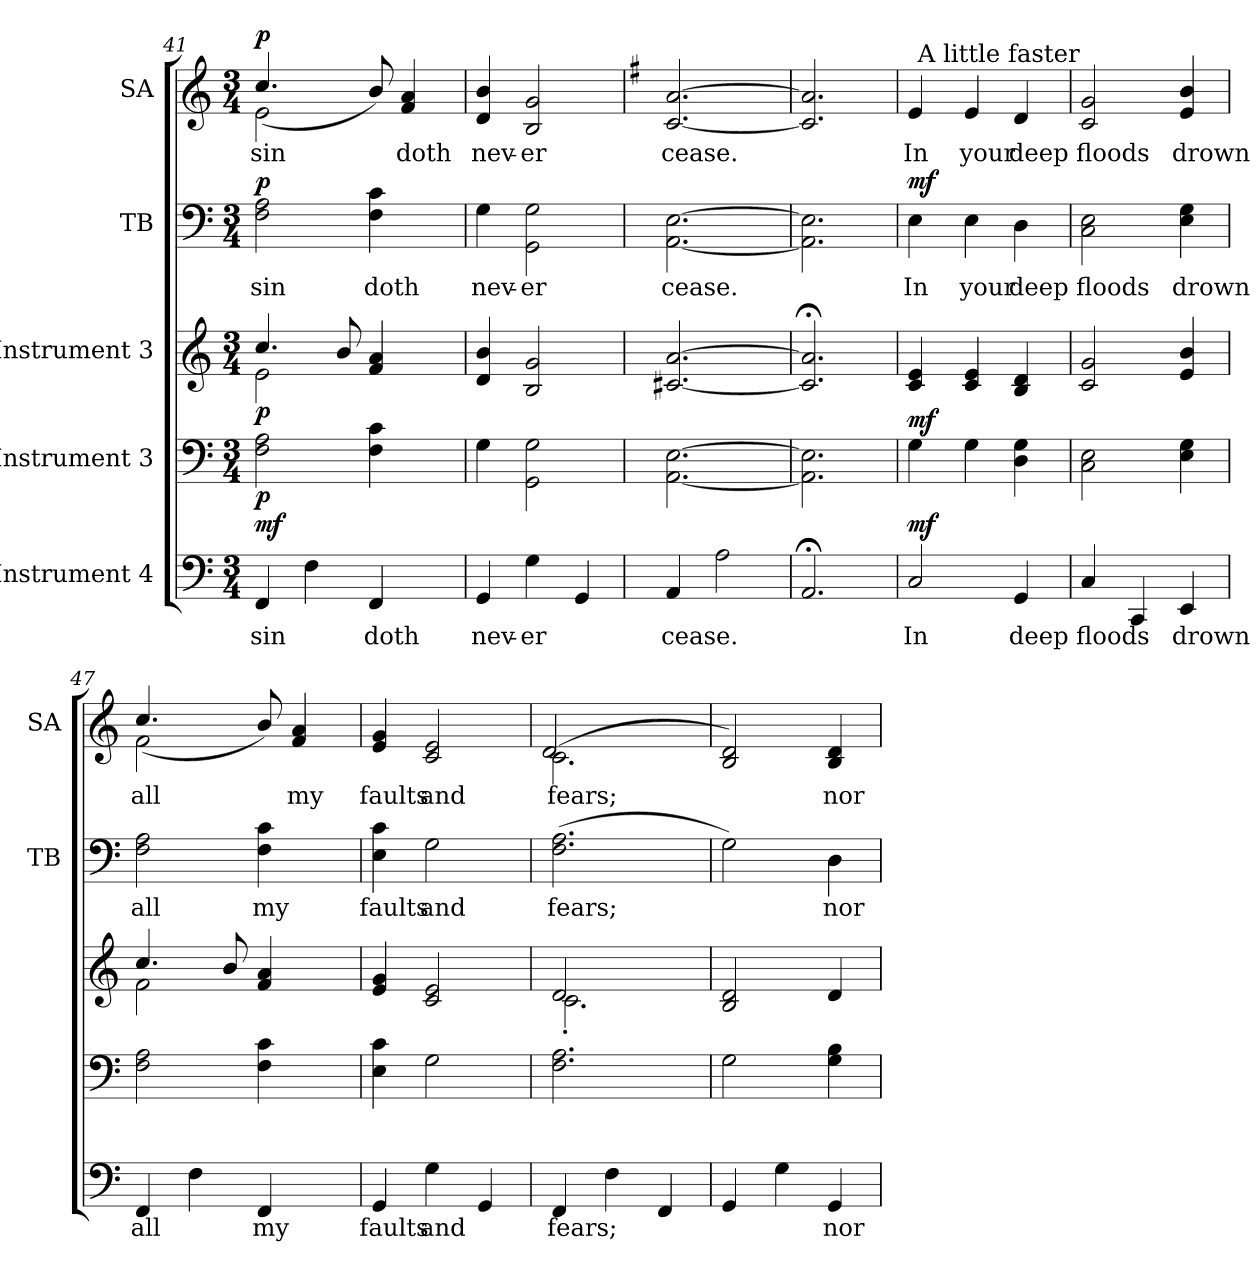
**kern	**text	**dynam	**kern	**dynam	**kern	**dynam	**kern	**text	**dynam	**kern	**text	**dynam
*part5	*part5	*part5	*part4	*part4	*part3	*part3	*part2	*part2	*part2	*part1	*part1	*part1
*staff5	*staff5	*staff5	*staff4	*staff4	*staff3	*staff3	*staff2	*staff2	*staff2	*staff1	*staff1	*staff1
*I"Instrument 4	*	*	*I"Instrument 3	*	*I"Instrument 3	*	*I"TB	*	*	*I"SA	*	*
*	*	*	*	*	*	*	*I'TB	*	*	*I'SA	*	*
!!LO:LB:g=z
*clefF4	*	*	*clefF4	*	*clefG2	*	*clefF4	*	*	*clefG2	*	*
*k[]	*	*	*k[]	*	*k[]	*	*k[]	*	*	*k[]	*	*
*C:	*	*	*C:	*	*C:	*	*C:	*	*	*C:	*	*
*M3/4	*	*	*M3/4	*	*M3/4	*	*M3/4	*	*	*M3/4	*	*
=41	=41	=41	=41	=41	=41	=41	=41	=41	=41	=41	=41	=41
!	!LO:LY:a:cj	!LO:DY:b	!	!LO:DY:b	!	!LO:DY:b	!	!LO:LY:a:cj	!LO:DY:a	!	!LO:LY:b:cj	!LO:DY:a
*	*	*	*	*	*^	*	*	*	*	*^	*	*
4FF/	sin	mf	2F\ 2A\	p	4.cc/	2e\	p	2A\ 2F\	sin	p	2e\	(>4.cc/	sin	p
!	!LO:LY:a:cj	!	!	!	!	!	!	!	!	!	!	!	!	!
4F\	.	.	.	.	.	.	.	.	.	.	.	.	.	.
.	.	.	.	.	8b/	.	.	.	.	.	.	2ryy	.	.
!	!LO:LY:a:cj	!	!	!	!	!	!	!	!LO:LY:a:cj	!	!	!	!LO:LY:b:cj	!
4FF/	doth	.	4c\ 4F\	.	4f/ 4a/	8ryy	.	4c\ 4F\	doth	.	8b/)	.	.	.
!	!	!	!	!	!	!	!	!	!	!	!	!	!LO:LY:b:cj	!
.	.	.	.	.	.	4ryy	.	.	.	.	4a/ 4f/	.	doth	.
8ryy	.	.	8ryy	.	8ryy	.	.	8ryy	.	.	.	.	.	.
*	*	*	*	*	*v	*v	*	*	*	*	*v	*v	*	*
=42	=42	=42	=42	=42	=42	=42	=42	=42	=42	=42	=42	=42
!	!LO:LY:a:cj	!	!	!	!	!	!	!LO:LY:a:cj	!	!	!LO:LY:b:cj	!
4GG/	nev-	.	4G\	.	4d/ 4b/	.	4G\	nev-	.	4b/ 4d/	nev-	.
!	!LO:LY:a:cj	!	!	!	!	!	!	!LO:LY:a:cj	!	!	!LO:LY:b:cj	!
4G\	-er	.	2GG\ 2G\	.	2g/ 2B/	.	2G\ 2GG\	-er	.	2g/ 2B/	-er	.
!	!LO:LY:a:cj	!	!	!	!	!	!	!	!	!	!	!
4GG/	.	.	.	.	.	.	.	.	.	.	.	.
=43	=43	=43	=43	=43	=43	=43	=43	=43	=43	=43	=43	=43
*	*	*	*	*	*	*	*	*	*	*k[f#]	*	*
*	*	*	*	*	*	*	*	*	*	*G:	*	*
!	!LO:LY:a:cj	!	!	!	!	!	!	!LO:LY:a:cj	!	!	!LO:LY:b:cj	!
4AA/	cease.	.	[>2.E\ [<2.AA\	.	[<2.c#X/ [>2.a/	.	[>2.E\ [<2.AA\	cease.	.	[>2.a/ [<2.c/	cease.	.
!	!LO:LY:a:cj	!	!	!	!	!	!	!	!	!	!	!
2A\	.	.	.	.	.	.	.	.	.	.	.	.
=44	=44	=44	=44	=44	=44	=44	=44	=44	=44	=44	=44	=44
!	!LO:LY:a:cj	!	!	!	!	!	!	!LO:LY:a:cj	!	!	!LO:LY:b:cj	!
2.AA;/	.	.	2.E\] 2.AA\]	.	2.c#/];< 2.a/];<	.	2.E\] 2.AA\]	.	.	2.a/] 2.c/]	.	.
!!LO:PB:g=z
=45	=45	=45	=45	=45	=45	=45	=45	=45	=45	=45	=45	=45
*	*	*	*	*	*	*	*	*	*	*k[]	*	*
*	*	*	*	*	*	*	*	*	*	*C:	*	*
!	!LO:LY:a:cj	!LO:DY:a	!	!LO:DY:a	!	!	!	!LO:LY:a:cj	!LO:DY:a	!	!LO:LY:b:cj	!
*	*	*	*	*	*	*	*	*	*	*^	*	*
2C/	In	mf	4G\	mf	4c/ 4e/	.	4E\	In	mf	4e/	64ryy	In	.
!	!	!	!	!	!	!	!	!	!	!	!LO:TX:a:t=A little faster	!	!
.	.	.	.	.	.	.	.	.	.	.	2ryy	.	.
!	!	!	!	!	!	!	!	!LO:LY:a:cj	!	!	!	!LO:LY:b:cj	!
.	.	.	4G\	.	4e/ 4c/	.	4E\	your	.	4e/	.	your	.
!	!LO:LY:a:cj	!	!	!	!	!	!	!LO:LY:a:cj	!	!	!	!LO:LY:b:cj	!
4GG/	deep	.	4G\ 4D\	.	4B/ 4d/	.	4D\	deep	.	4d/	.	deep	.
.	.	.	.	.	.	.	.	.	.	.	8...ryy	.	.
=46	=46	=46	=46	=46	=46	=46	=46	=46	=46	=46	=46	=46	=46
!	!LO:LY:a:cj	!	!	!	!	!	!	!LO:LY:a:cj	!	!	!	!LO:LY:b:cj	!
*	*	*	*	*	*	*	*	*	*	*v	*v	*	*
4C/	floods	.	2C\ 2E\	.	2c/ 2g/	.	2E\ 2C\	floods	.	2g/ 2c/	floods	.
!	!LO:LY:a:cj	!	!	!	!	!	!	!	!	!	!	!
4CC/	.	.	.	.	.	.	.	.	.	.	.	.
!	!LO:LY:a:cj	!	!	!	!	!	!	!LO:LY:a:cj	!	!	!LO:LY:b:cj	!
4EE/	drown	.	4G\ 4E\	.	4e/ 4b/	.	4G\ 4E\	drown	.	4b/ 4e/	drown	.
=47	=47	=47	=47	=47	=47	=47	=47	=47	=47	=47	=47	=47
!	!LO:LY:a:cj	!	!	!	!	!	!	!LO:LY:a:cj	!	!	!LO:LY:b:cj	!
*	*	*	*	*	*^	*	*	*	*	*^	*	*
4FF/	all	.	2F\ 2A\	.	4.cc/	2f\	.	2A\ 2F\	all	.	2f\	(>4.cc/	all	.
!	!LO:LY:a:cj	!	!	!	!	!	!	!	!	!	!	!	!	!
4F\	.	.	.	.	.	.	.	.	.	.	.	.	.	.
.	.	.	.	.	8b/	.	.	.	.	.	.	2ryy	.	.
!	!LO:LY:a:cj	!	!	!	!	!	!	!	!LO:LY:a:cj	!	!	!	!LO:LY:b:cj	!
4FF/	my	.	4F\ 4c\	.	4f/ 4a/	8ryy	.	4F\ 4c\	my	.	8b/)	.	.	.
!	!	!	!	!	!	!	!	!	!	!	!	!	!LO:LY:b:cj	!
.	.	.	.	.	.	4ryy	.	.	.	.	4f/ 4a/	.	my	.
8ryy	.	.	8ryy	.	8ryy	.	.	8ryy	.	.	.	.	.	.
*	*	*	*	*	*v	*v	*	*	*	*	*v	*v	*	*
=48	=48	=48	=48	=48	=48	=48	=48	=48	=48	=48	=48	=48
!	!LO:LY:a:cj	!	!	!	!	!	!	!LO:LY:a:cj	!	!	!LO:LY:b:cj	!
4GG/	faults	.	4E\ 4c\	.	4e/ 4g/	.	4E\ 4c\	faults	.	4g/ 4e/	faults	.
!	!LO:LY:a:cj	!	!	!	!	!	!	!LO:LY:a:cj	!	!	!LO:LY:b:cj	!
4G\	and	.	2G\	.	2c/ 2e/	.	2G\	and	.	2e/ 2c/	and	.
!	!LO:LY:a:cj	!	!	!	!	!	!	!	!	!	!	!
4GG/	.	.	.	.	.	.	.	.	.	.	.	.
=49	=49	=49	=49	=49	=49	=49	=49	=49	=49	=49	=49	=49
!	!LO:LY:a:cj	!	!	!	!	!	!	!LO:LY:a:cj	!	!	!LO:LY:b:cj	!
*	*	*	*	*	*^	*	*	*	*	*^	*	*
4FF/	fears;	.	2.A\ 2.F\	.	2d/	2.c'>\	.	(<2.A\ 2.F\	fears;	.	(>2.c\	2d/	fears;	.
!	!LO:LY:a:cj	!	!	!	!	!	!	!	!	!	!	!	!	!
4F\	.	.	.	.	.	.	.	.	.	.	.	.	.	.
!	!LO:LY:a:cj	!	!	!	!	!	!	!	!	!	!	!	!	!
4FF/	.	.	.	.	4ryy	.	.	.	.	.	.	4ryy	.	.
*	*	*	*	*	*v	*v	*	*	*	*	*	*	*	*
=50	=50	=50	=50	=50	=50	=50	=50	=50	=50	=50	=50	=50	=50
!	!LO:LY:a:cj	!	!	!	!	!	!	!LO:LY:a:cj	!	!	!	!LO:LY:b:cj	!
*	*	*	*	*	*	*	*	*	*	*v	*v	*	*
4GG/	.	.	2G\	.	2B/ 2d/	.	2G\)	.	.	2d/ 2B/)	.	.
!	!LO:LY:a:cj	!	!	!	!	!	!	!	!	!	!	!
4G\	.	.	.	.	.	.	.	.	.	.	.	.
!	!LO:LY:a:cj	!	!	!	!	!	!	!LO:LY:a:cj	!	!	!LO:LY:b:cj	!
4GG/	nor	.	4G\ 4B\	.	4d/	.	4D\	nor	.	4d/ 4B/	nor	.
=	=	=	=	=	=	=	=	=	=	=	=	=
*-	*-	*-	*-	*-	*-	*-	*-	*-	*-	*-	*-	*-
